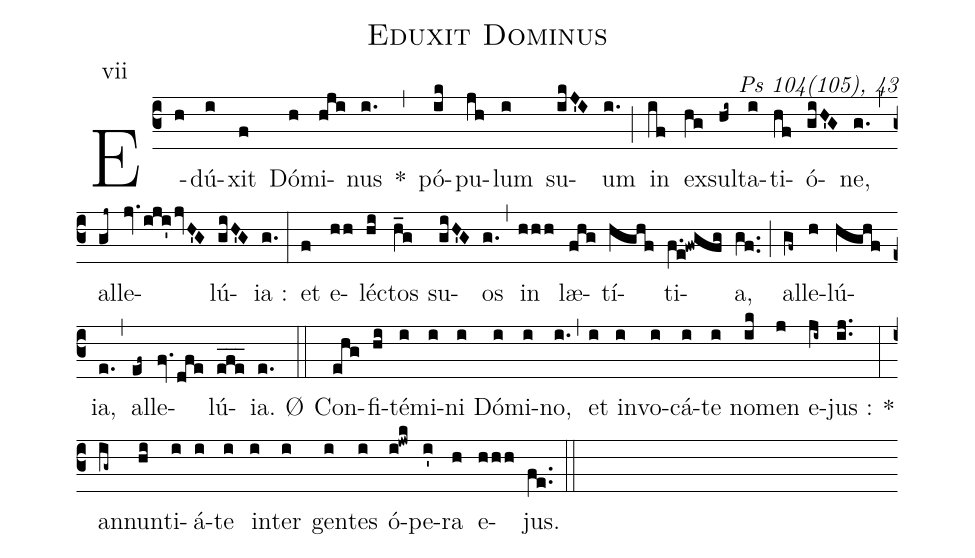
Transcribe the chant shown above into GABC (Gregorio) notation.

name:Eduxit Dominus;
commentary: Ps 104(105), 43;
mode:vii;
%%
(c3) E(h)dú(i)xit(f) Dó(h)mi(hji)nus(i.) *(,) pó(ik)pu(jh)lum(i) su(ikJ'I)um(i.) (;) in(if) ex(hg)sul(hi~)ta(i)ti(hf)ó(giH'G)ne,(g.) (,) al(gj~)le(jv.iji'/jvH'G)lú(giH'G)ia~:(g.) (:) et(f) e(hh)léc(hi)tos(h_g) su(giH'G)os(g.) (,) in(hhh) læ(fhg)tí(hghf)ti(f.e!fwgfg)a,(gf..) (;) al(gf~)le(h)lú(hghf)ia,(e.) (,) al(ef~)le(fv.dfe)lú(efe___)ia.(e.) Ø(::) Con(ehg)fi(hi)té(i)mi(i)ni(i) Dó(i)mi(i)no,(i.) (,) et(i) in(i)vo(i)cá(i)te(i) no(ik)men(j) e(ji~)jus~:(ij..) *(:) an(ig~)nun(hi)ti(i)á(i)te(i) in(i)ter(i) gen(i)tes(i) ó(i!jwk)pe(i')ra(h) e(hhh)jus.(fe..) (::)
